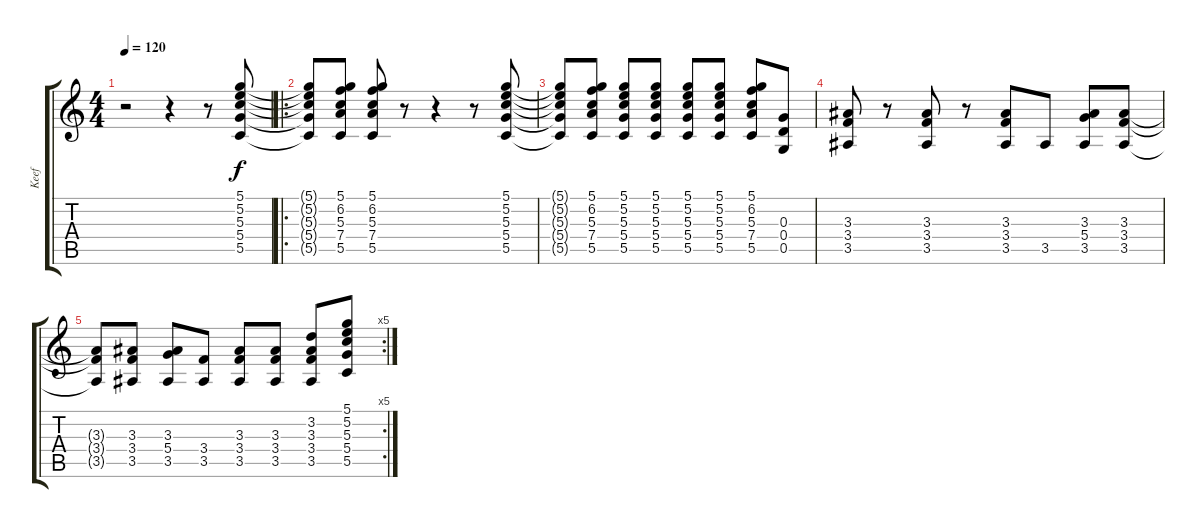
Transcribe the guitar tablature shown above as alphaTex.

\track ("Keef" "Keef") {instrument distortionguitar}
\staff {score tabs}
\tuning (D4 B3 G3 D3 G2 D2) {hide}
\ts (4 4)
\tempo 120
\clef g2
\ks c
r.2{dy f instrument distortionguitar} r.4 r.8 (5.1 5.2 5.3 5.4 5.5).8 |
\ro
(5.1{t} 5.2{t} 5.3{t} 5.4{t} 5.5{t}).8 (5.1 6.2 5.3 7.4 5.5).8 (5.1 6.2 5.3 7.4 5.5).8 r.8 r.4 r.8 (5.1 5.2 5.3 5.4 5.5).8 |
(5.1{t} 5.2{t} 5.3{t} 5.4{t} 5.5{t}).8 (5.1 6.2 5.3 7.4 5.5).8 (5.1 5.2 5.3 5.4 5.5).8 (5.1 5.2 5.3 5.4 5.5).8 (5.1 5.2 5.3 5.4 5.5).8 (5.1 5.2 5.3 5.4 5.5).8 (5.1 6.2 5.3 7.4 5.5).8 (0.3 0.4 0.5).8 |
(3.3 3.4 3.5).8 r.8 (3.3 3.4 3.5).8 r.8 (3.3 3.4 3.5).8 3.5.8 (3.3 5.4 3.5).8 (3.3 3.4 3.5).8 |
\rc 5
(3.3{t} 3.4{t} 3.5{t}).8 (3.3 3.4 3.5).8 (3.3 5.4 3.5).8 (3.4 3.5).8 (3.3 3.4 3.5).8 (3.3 3.4 3.5).8 (3.2 3.3 3.4 3.5).8 (5.1 5.2 5.3 5.4 5.5).8
